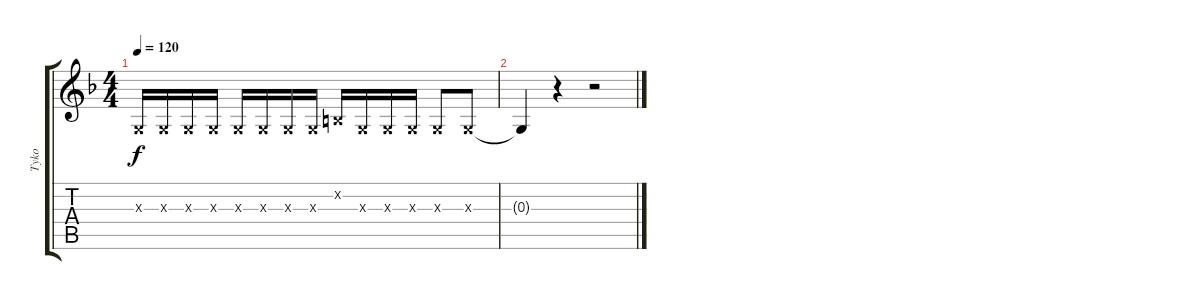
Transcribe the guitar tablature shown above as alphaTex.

\track ("Tyko" "Tyko") {instrument voiceoohs}
\staff {score tabs}
\tuning (E4 B3 G3 D3 A2 E2) {hide}
\ts (4 4)
\tempo 120
\clef g2
\ks f
0.3{x}.16{dy f} 0.3{x}.16 0.3{x}.16 0.3{x}.16 0.3{x}.16 0.3{x}.16 0.3{x}.16 0.3{x}.16 0.2{x}.16 0.3{x}.16 0.3{x}.16 0.3{x}.16 0.3{x}.8 0.3{x}.8 |
0.3{t}.4 r.4 r.2
